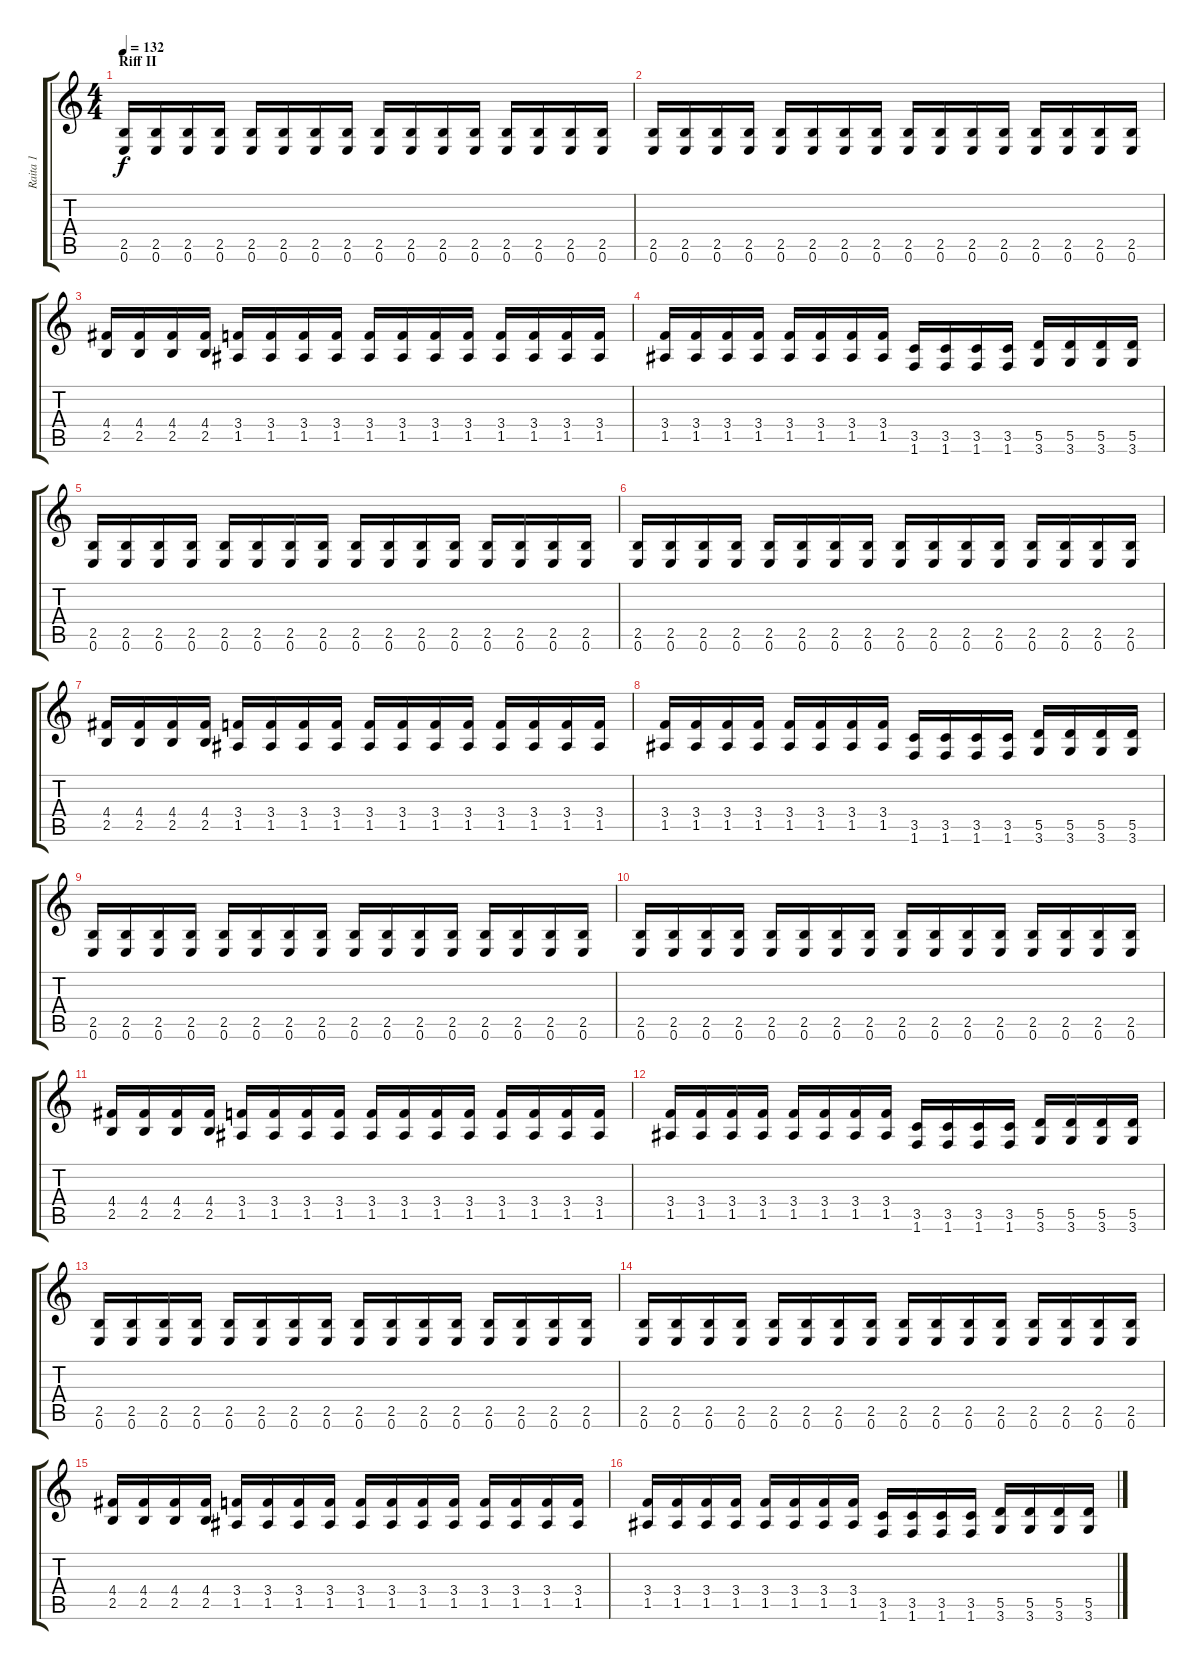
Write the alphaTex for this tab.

\track ("Raita 1" "Raita 1") {instrument distortionguitar}
\staff {score tabs}
\tuning (E4 B3 G3 D3 A2 E2) {hide}
\ts (4 4)
\section ("" "Riff II")
\tempo 132
\clef g2
\ks c
(2.5 0.6).16{dy f} (2.5 0.6).16 (2.5 0.6).16 (2.5 0.6).16 (2.5 0.6).16 (2.5 0.6).16 (2.5 0.6).16 (2.5 0.6).16 (2.5 0.6).16 (2.5 0.6).16 (2.5 0.6).16 (2.5 0.6).16 (2.5 0.6).16 (2.5 0.6).16 (2.5 0.6).16 (2.5 0.6).16 |
(2.5 0.6).16 (2.5 0.6).16 (2.5 0.6).16 (2.5 0.6).16 (2.5 0.6).16 (2.5 0.6).16 (2.5 0.6).16 (2.5 0.6).16 (2.5 0.6).16 (2.5 0.6).16 (2.5 0.6).16 (2.5 0.6).16 (2.5 0.6).16 (2.5 0.6).16 (2.5 0.6).16 (2.5 0.6).16 |
(4.4 2.5).16 (4.4 2.5).16 (4.4 2.5).16 (4.4 2.5).16 (3.4 1.5).16 (3.4 1.5).16 (3.4 1.5).16 (3.4 1.5).16 (3.4 1.5).16 (3.4 1.5).16 (3.4 1.5).16 (3.4 1.5).16 (3.4 1.5).16 (3.4 1.5).16 (3.4 1.5).16 (3.4 1.5).16 |
(3.4 1.5).16 (3.4 1.5).16 (3.4 1.5).16 (3.4 1.5).16 (3.4 1.5).16 (3.4 1.5).16 (3.4 1.5).16 (3.4 1.5).16 (3.5 1.6).16 (3.5 1.6).16 (3.5 1.6).16 (3.5 1.6).16 (5.5 3.6).16 (5.5 3.6).16 (5.5 3.6).16 (5.5 3.6).16 |
(2.5 0.6).16 (2.5 0.6).16 (2.5 0.6).16 (2.5 0.6).16 (2.5 0.6).16 (2.5 0.6).16 (2.5 0.6).16 (2.5 0.6).16 (2.5 0.6).16 (2.5 0.6).16 (2.5 0.6).16 (2.5 0.6).16 (2.5 0.6).16 (2.5 0.6).16 (2.5 0.6).16 (2.5 0.6).16 |
(2.5 0.6).16 (2.5 0.6).16 (2.5 0.6).16 (2.5 0.6).16 (2.5 0.6).16 (2.5 0.6).16 (2.5 0.6).16 (2.5 0.6).16 (2.5 0.6).16 (2.5 0.6).16 (2.5 0.6).16 (2.5 0.6).16 (2.5 0.6).16 (2.5 0.6).16 (2.5 0.6).16 (2.5 0.6).16 |
(4.4 2.5).16 (4.4 2.5).16 (4.4 2.5).16 (4.4 2.5).16 (3.4 1.5).16 (3.4 1.5).16 (3.4 1.5).16 (3.4 1.5).16 (3.4 1.5).16 (3.4 1.5).16 (3.4 1.5).16 (3.4 1.5).16 (3.4 1.5).16 (3.4 1.5).16 (3.4 1.5).16 (3.4 1.5).16 |
(3.4 1.5).16 (3.4 1.5).16 (3.4 1.5).16 (3.4 1.5).16 (3.4 1.5).16 (3.4 1.5).16 (3.4 1.5).16 (3.4 1.5).16 (3.5 1.6).16 (3.5 1.6).16 (3.5 1.6).16 (3.5 1.6).16 (5.5 3.6).16 (5.5 3.6).16 (5.5 3.6).16 (5.5 3.6).16 |
(2.5 0.6).16 (2.5 0.6).16 (2.5 0.6).16 (2.5 0.6).16 (2.5 0.6).16 (2.5 0.6).16 (2.5 0.6).16 (2.5 0.6).16 (2.5 0.6).16 (2.5 0.6).16 (2.5 0.6).16 (2.5 0.6).16 (2.5 0.6).16 (2.5 0.6).16 (2.5 0.6).16 (2.5 0.6).16 |
(2.5 0.6).16 (2.5 0.6).16 (2.5 0.6).16 (2.5 0.6).16 (2.5 0.6).16 (2.5 0.6).16 (2.5 0.6).16 (2.5 0.6).16 (2.5 0.6).16 (2.5 0.6).16 (2.5 0.6).16 (2.5 0.6).16 (2.5 0.6).16 (2.5 0.6).16 (2.5 0.6).16 (2.5 0.6).16 |
(4.4 2.5).16 (4.4 2.5).16 (4.4 2.5).16 (4.4 2.5).16 (3.4 1.5).16 (3.4 1.5).16 (3.4 1.5).16 (3.4 1.5).16 (3.4 1.5).16 (3.4 1.5).16 (3.4 1.5).16 (3.4 1.5).16 (3.4 1.5).16 (3.4 1.5).16 (3.4 1.5).16 (3.4 1.5).16 |
(3.4 1.5).16 (3.4 1.5).16 (3.4 1.5).16 (3.4 1.5).16 (3.4 1.5).16 (3.4 1.5).16 (3.4 1.5).16 (3.4 1.5).16 (3.5 1.6).16 (3.5 1.6).16 (3.5 1.6).16 (3.5 1.6).16 (5.5 3.6).16 (5.5 3.6).16 (5.5 3.6).16 (5.5 3.6).16 |
(2.5 0.6).16 (2.5 0.6).16 (2.5 0.6).16 (2.5 0.6).16 (2.5 0.6).16 (2.5 0.6).16 (2.5 0.6).16 (2.5 0.6).16 (2.5 0.6).16 (2.5 0.6).16 (2.5 0.6).16 (2.5 0.6).16 (2.5 0.6).16 (2.5 0.6).16 (2.5 0.6).16 (2.5 0.6).16 |
(2.5 0.6).16 (2.5 0.6).16 (2.5 0.6).16 (2.5 0.6).16 (2.5 0.6).16 (2.5 0.6).16 (2.5 0.6).16 (2.5 0.6).16 (2.5 0.6).16 (2.5 0.6).16 (2.5 0.6).16 (2.5 0.6).16 (2.5 0.6).16 (2.5 0.6).16 (2.5 0.6).16 (2.5 0.6).16 |
(4.4 2.5).16 (4.4 2.5).16 (4.4 2.5).16 (4.4 2.5).16 (3.4 1.5).16 (3.4 1.5).16 (3.4 1.5).16 (3.4 1.5).16 (3.4 1.5).16 (3.4 1.5).16 (3.4 1.5).16 (3.4 1.5).16 (3.4 1.5).16 (3.4 1.5).16 (3.4 1.5).16 (3.4 1.5).16 |
(3.4 1.5).16 (3.4 1.5).16 (3.4 1.5).16 (3.4 1.5).16 (3.4 1.5).16 (3.4 1.5).16 (3.4 1.5).16 (3.4 1.5).16 (3.5 1.6).16 (3.5 1.6).16 (3.5 1.6).16 (3.5 1.6).16 (5.5 3.6).16 (5.5 3.6).16 (5.5 3.6).16 (5.5 3.6).16
